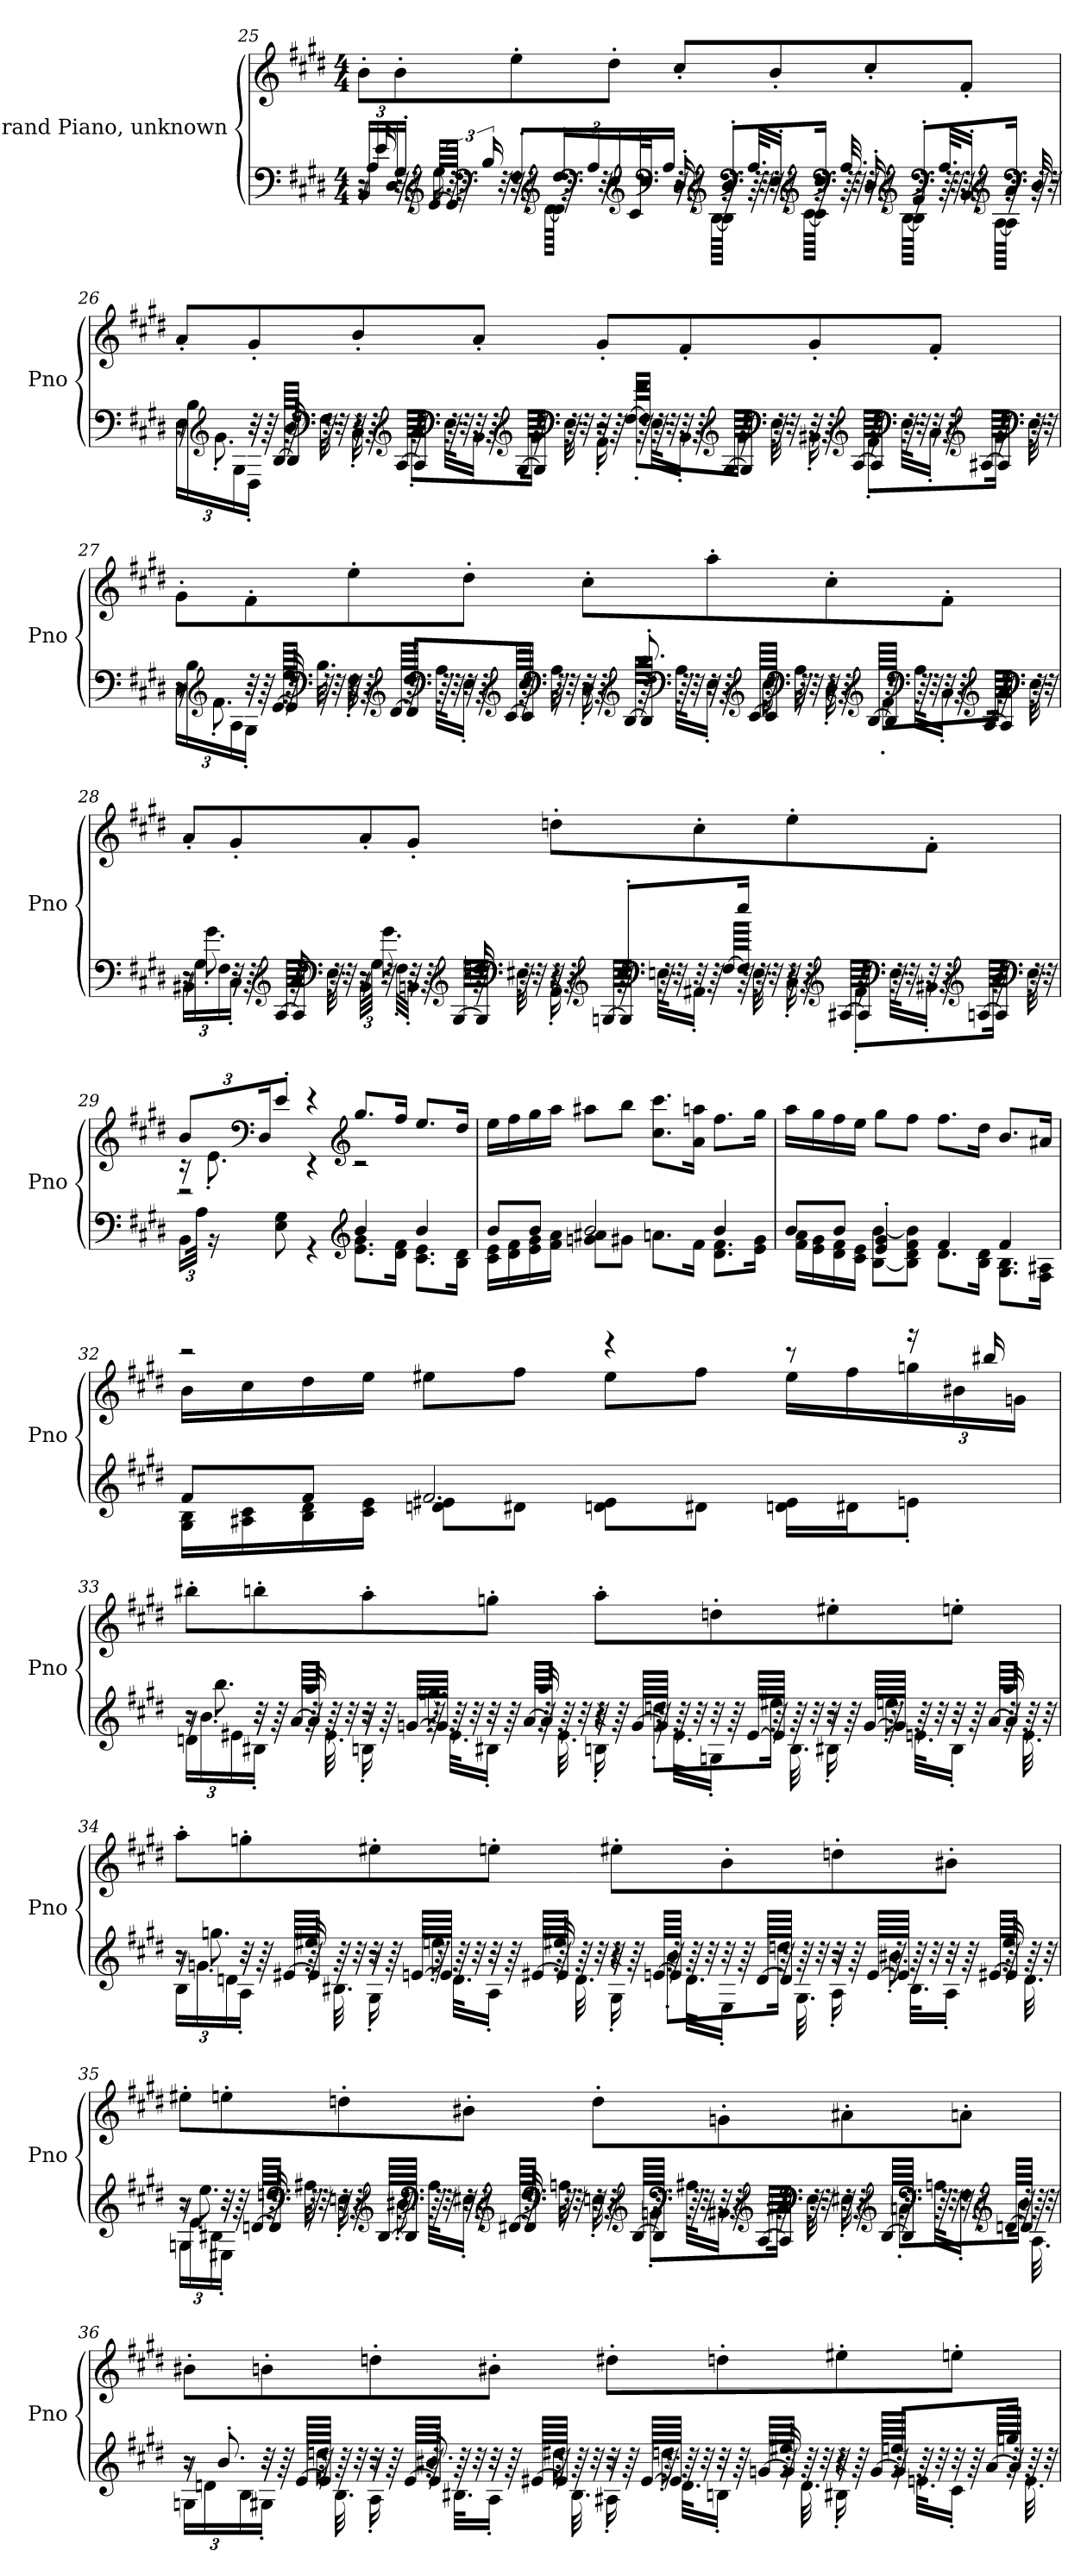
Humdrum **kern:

**kern	**kern
*part1	*part1
*staff2	*staff1
*I"Grand Piano, unknown	*
*I'Pno	*
!!LO:LB:g=z
*clefF4	*clefG2
*k[f#c#g#d#]	*k[f#c#g#d#]
*M4/4	*M4/4
=25	=25
*^	*
*	*^	*
*	*	*Xbrackettup	*
16r	8r	24BB/LL	8b'\L
.	.	24A/	.
16e/	.	.	.
.	.	24D#/	.
32r	16r	16G#'/JJ	8b'\
64r	.	.	.
*clefG2	*	*	*
[64e/LLLL	.	.	.
*	*	*brackettup	*
64e/JJJJ]	16ee\	48r	.
64r	.	.	.
*clefF4	*	*	*
.	.	24B/	.
32r	.	.	.
*	*	*Xbrackettup	*
16r	32r	12F#'/L	8ee'\
.	64r	.	.
*clefG2	*	*	*
.	[64d#\LLLL	.	.
8dd#'/L	64d#\JJJJ]	.	.
.	64r	.	.
*clefF4	*	*	*
.	.	24A/L	.
.	32r	.	.
.	8r	24E/	8dd#'\J
*clefG2	*	*	*
.	.	24c#/	.
16cc#/Jk	.	.	.
*clefF4	*	*	*
.	.	24A/JJ	.
16r	32r	16D#'/	8cc#'/L
.	64r	.	.
*clefG2	*	*	*
.	[64B\LLLL	.	.
8b'/L	64B\JJJJ]	64r	.
*clefF4	*	*	*
.	64r	32.A/KLL	.
.	32r	.	.
.	32r	16E'/JJ	8b'/
.	64r	.	.
*clefG2	*	*	*
.	[64c#\LLLL	.	.
16cc#/Jk	64c#\JJJJ]	64r	.
*clefF4	*	*	*
.	64r	32.A/	.
.	32r	.	.
16r	32r	16D#'/	8cc#'/
.	64r	.	.
*clefG2	*	*	*
.	[64B\LLLL	.	.
8f#'/L	64B\JJJJ]	64r	.
*clefF4	*	*	*
.	64r	32.A/KLL	.
.	32r	.	.
.	32r	16BB'/JJ	8f#'/J
.	64r	.	.
*clefG2	*	*	*
.	[64A\LLLL	.	.
16a/Jk	64A\JJJJ]	64r	.
*clefF4	*	*	*
.	64r	32.D#/	.
.	32r	.	.
!!LO:LB:g=z
=26	=26	=26	=26
*	*	*^	*
8r	16r	8r	24E\LL	8a'/L
.	.	.	24B\	.
*clefG2	*	*	*	*
.	8.g#'\	.	.	.
.	.	.	24G#\	.
16r	.	32r	16D#'\JJ	8g#'/
.	.	64r	.	.
.	.	[64B/LLLL	.	.
16b/	.	64B/JJJJ]	64r	.
*clefF4	*	*	*	*
.	.	64r	32.F#\	.
.	.	32r	.	.
4r	16r	32r	16C#'\	8b'/
.	.	64r	.	.
*clefG2	*	*	*	*
.	.	[64A/LLLL	.	.
.	8a'\L	64A/JJJJ]	64r	.
*clefF4	*	*	*	*
.	.	64r	32.E\KLL	.
.	.	32r	.	.
.	.	32r	16BB'\JJ	8a'/J
.	.	64r	.	.
*clefG2	*	*	*	*
.	.	[64G#/LLLL	.	.
.	16g#\Jk	64G#/JJJJ]	64r	.
*clefF4	*	*	*	*
.	.	64r	32.E\	.
.	.	32r	.	.
2r	16r	32r	16AA'\	8g#'/L
.	.	64r	.	.
.	.	[64F#/LLLL	.	.
.	8f#'\L	64F#/JJJJ]	64r	.
.	.	64r	32.E\KLL	.
.	.	32r	.	.
.	.	32r	16BB'\JJ	8f#'/
.	.	64r	.	.
*clefG2	*	*	*	*
.	.	[64G#/LLLL	.	.
.	16g#\Jk	64G#/JJJJ]	64r	.
*clefF4	*	*	*	*
.	.	64r	32.E\	.
.	.	32r	.	.
.	16r	32r	16BB#X'\	8g#'/
.	.	64r	.	.
*clefG2	*	*	*	*
.	.	[64A/LLLL	.	.
.	8f#'\L	64A/JJJJ]	64r	.
*clefF4	*	*	*	*
.	.	64r	32.E\KLL	.
.	.	32r	.	.
.	.	32r	16C#'\JJ	8f#'/J
.	.	64r	.	.
*clefG2	*	*	*	*
.	.	[64A#X/LLLL	.	.
.	16g#\Jk	64A#/JJJJ]	64r	.
*clefF4	*	*	*	*
.	.	64r	32.E\	.
.	.	32r	.	.
!!LO:PB:g=z
=27	=27	=27	=27	=27
8r	16r	8r	24D#\LL	8g#'\L
.	.	.	24B\	.
*clefG2	*	*	*	*
.	8.f#'\	.	.	.
.	.	.	24A\	.
16r	.	32r	16G#'\JJ	8f#'\
.	.	64r	.	.
.	.	[64e/LLLL	.	.
16ee/	.	64e/JJJJ]	64r	.
*clefF4	*	*	*	*
.	.	64r	32.B\	.
.	.	32r	.	.
16r	4r	32r	16F#'\	8ee'\
.	.	64r	.	.
*clefG2	*	*	*	*
.	.	[64d#/LLLL	.	.
8dd#'/L	.	64d#/JJJJ]	64r	.
*clefF4	*	*	*	*
.	.	64r	32.A\KLL	.
.	.	32r	.	.
.	.	32r	16E'\JJ	8dd#'\J
.	.	64r	.	.
*clefG2	*	*	*	*
.	.	[64c#/LLLL	.	.
16cc#/Jk	.	64c#/JJJJ]	64r	.
*clefF4	*	*	*	*
.	.	64r	32.A\	.
.	.	32r	.	.
16r	8r	32r	16D#'\	8cc#'\L
.	.	64r	.	.
*clefG2	*	*	*	*
.	.	[64B/LLLL	.	.
8.aa'/	.	64B/JJJJ]	64r	.
*clefF4	*	*	*	*
.	.	64r	32.A\KLL	.
.	.	32r	.	.
.	16r	32r	16E'\JJ	8aa'\
.	.	64r	.	.
*clefG2	*	*	*	*
.	.	[64c#/LLLL	.	.
.	16cc#\	64c#/JJJJ]	64r	.
*clefF4	*	*	*	*
.	.	64r	32.A\	.
.	.	32r	.	.
4r	16r	32r	16D#'\	8cc#'\
.	.	64r	.	.
*clefG2	*	*	*	*
.	.	[64B/LLLL	.	.
.	8f#'\L	64B/JJJJ]	64r	.
*clefF4	*	*	*	*
.	.	64r	32.A\KLL	.
.	.	32r	.	.
.	.	32r	16C#'\JJ	8f#'\J
.	.	64r	.	.
*clefG2	*	*	*	*
.	.	[64A/LLLL	.	.
.	16a\Jk	64A/JJJJ]	64r	.
*clefF4	*	*	*	*
.	.	64r	32.E\	.
.	.	32r	.	.
!!LO:LB:g=z
=28	=28	=28	=28	=28
8r	16r	8r	24BB#X\LL	8a'/L
.	.	.	24G#\	.
.	8.g#'\	.	.	.
.	.	.	24F#\	.
16r	.	32r	16C#'\JJ	8g#'/
.	.	64r	.	.
*clefG2	*	*	*	*
.	.	[64A/LLLL	.	.
16a/	.	64A/JJJJ]	64r	.
*clefF4	*	*	*	*
.	.	64r	32.E\	.
.	.	32r	.	.
8r	16r	8r	24BB#\LL	8a'/
.	.	.	48G#\JJk	.
.	8.g#'\	.	32r	.
.	.	.	32F#'\KLL	.
16r	.	32r	16BBn'\JJ	8g#'/J
.	.	64r	.	.
*clefG2	*	*	*	*
.	.	[64G#/LLLL	.	.
16ddn/	.	64G#/JJJJ]	64r	.
*clefF4	*	*	*	*
.	.	64r	32.E#X\	.
.	.	32r	.	.
16r	4r	32r	16AA'\	8ddn'\L
.	.	64r	.	.
*clefG2	*	*	*	*
.	.	[64Gn/LLLL	.	.
8cc#'/L	.	64G/JJJJ]	64r	.
*clefF4	*	*	*	*
.	.	64r	32.En\KLL	.
.	.	32r	.	.
.	.	32r	16AA#X'\JJ	8cc#'\
.	.	64r	.	.
.	.	[64F#/LLLL	.	.
16ee/Jk	.	64F#/JJJJ]	64r	.
.	.	64r	32.E\	.
.	.	32r	.	.
4r	16r	32r	16C#'\	8ee'\
.	.	64r	.	.
*clefG2	*	*	*	*
.	.	[64A#X/LLLL	.	.
.	8f#'\L	64A#/JJJJ]	64r	.
*clefF4	*	*	*	*
.	.	64r	32.E\KLL	.
.	.	32r	.	.
.	.	32r	16BB#X'\JJ	8f#'\J
.	.	64r	.	.
*clefG2	*	*	*	*
.	.	[64An/LLLL	.	.
.	16b\Jk	64A/JJJJ]	64r	.
*clefF4	*	*	*	*
.	.	64r	32.E\	.
.	.	32r	.	.
*	*v	*v	*v	*
!!LO:LB:g=z
=29	=29	=29
*	*	*Xbrackettup
*	*	*^
2r	24BB\LL	12b/L	16r
.	48A\JJk	.	.
.	16r	.	8.e'\
*	*	*clefF4	*
.	.	24D#/K	.
.	8E\ 8G#\	8e'/J	.
.	4r	4r	4r
*clefG2	*	*clefG2	*
4b/	8.e\ 8.g#\L	8.gg#/L	2r
.	16d#\ 16f#\Jk	16ff#/Jk	.
4b/	8.c#\ 8.e\L	8.ee/L	.
.	16B\ 16d#\Jk	16dd#/Jk	.
*	*	*v	*v
=30	=30	=30
8b/L	16c#\ 16e\LL	16ee\LL
.	16d#\ 16f#\	16ff#\
8b/J	16e\ 16g#\	16gg#\
.	16f#\ 16a\JJ	16aa\JJ
2b/	8gn\ 8a#X\L	8aa#X\L
.	8g#X\J	8bb\J
.	8.an\L	8.cc#\ 8.ccc#\L
.	16f#\Jk	16a\ 16aan\Jk
4b/	8.d#\ 8.f#\L	8.ff#\L
.	16e\ 16g#\Jk	16gg#\Jk
!!LO:LB:g=z
=31	=31	=31
8b/L	16f#\ 16a\LL	16aa\LL
.	16e\ 16g#\	16gg#\
8b/J	16d#\ 16f#\	16ff#\
.	16c#\ 16e\JJ	16ee\JJ
4e/' 4g#/'	[8B\ [8b\L	8gg#\L
.	8B\] 8d#\ 8f#\ 8b\]J	8ff#\J
4f#/	8.d#\L	8.ff#\L
.	16B\ 16d#\Jk	16dd#\Jk
4f#/	8.G#\ 8.B\L	8.b/L
.	16F#\ 16A#X\Jk	16a#X/Jk
=32	=32	=32
*	*	*^
8f#/L	16G#\ 16B\LL	2r	16b\LL
.	16A#X\ 16c#\	.	16cc#\
8f#/J	16B\ 16d#\	.	16dd#\
.	16c#\ 16e\JJ	.	16ee\JJ
2.f#/	8dn\ 8e#X\L	.	8ee#X\L
.	8d#X\J	.	8ff#\J
.	8dn\ 8e#\L	4r	8ee#\L
.	8d#X\J	.	8ff#\J
.	16dn\ 16e#\LL	8r	16ee#\LL
.	16d#X\J	.	16ff#\
.	8en'\J	16r	24ggn\
.	.	.	24b#X\
.	.	16bb#X/	.
.	.	.	24gn\JJ
*	*	*v	*v
!!LO:LB:g=z
=33	=33	=33
*^	*^	*
8r	16r	8r	24dn\LL	8bb#X'\L
.	.	.	24b\	.
.	8.bb'\	.	.	.
.	.	.	24e#X\	.
16r	.	32r	16B#X'\JJ	8bbn'\
.	.	64r	.	.
.	.	[64a/LLLL	.	.
16aa/	.	64a/JJJJ]	64r	.
.	.	64r	32.e#\	.
.	.	32r	.	.
8r	16r	32r	16Bn'\	8aa'\
.	.	64r	.	.
.	.	[64gn/LLLL	.	.
.	8.ggn'\	64g/JJJJ]	64r	.
.	.	64r	32.e#\KLL	.
.	.	32r	.	.
16r	.	32r	16B#X'\JJ	8ggn'\J
.	.	64r	.	.
.	.	[64a/LLLL	.	.
16aa/	.	64a/JJJJ]	64r	.
.	.	64r	32.e#\	.
.	.	32r	.	.
4r	16r	32r	16Bn'\	8aa'\L
.	.	64r	.	.
.	.	[64g/LLLL	.	.
.	8ddn'\L	64g/JJJJ]	64r	.
.	.	64r	32.e#\KLL	.
.	.	32r	.	.
.	.	32r	16Gn'\JJ	8ddn'\
.	.	64r	.	.
.	.	[64e#/LLLL	.	.
.	16ee#X\Jk	64e#/JJJJ]	64r	.
.	.	64r	32.B\	.
.	.	32r	.	.
8r	16r	32r	16B#X'\	8ee#X'\
.	.	64r	.	.
.	.	[64g/LLLL	.	.
.	8.een'\	64g/JJJJ]	64r	.
.	.	64r	32.en\KLL	.
.	.	32r	.	.
16r	.	32r	16B#'\JJ	8een'\J
.	.	64r	.	.
.	.	[64a/LLLL	.	.
16aa/	.	64a/JJJJ]	64r	.
.	.	64r	32.e\	.
.	.	32r	.	.
!!LO:PB:g=z
=34	=34	=34	=34	=34
8r	16r	8r	24B\LL	8aa'\L
.	.	.	24gn\	.
.	8.ggn'\	.	.	.
.	.	.	24dn\	.
16r	.	32r	16A'\JJ	8ggn'\
.	.	64r	.	.
.	.	[64e#X/LLLL	.	.
16ee#X/	.	64e#/JJJJ]	64r	.
.	.	64r	32.B#X\	.
.	.	32r	.	.
8r	16r	32r	16G#'\	8ee#X'\
.	.	64r	.	.
.	.	[64en/LLLL	.	.
.	8.een'\	64e/JJJJ]	64r	.
.	.	64r	32.d\KLL	.
.	.	32r	.	.
16r	.	32r	16A'\JJ	8een'\J
.	.	64r	.	.
.	.	[64e#X/LLLL	.	.
16ee#X/	.	64e#/JJJJ]	64r	.
.	.	64r	32.d\	.
.	.	32r	.	.
4r	16r	32r	16G#'\	8ee#X'\L
.	.	64r	.	.
.	.	[64en/LLLL	.	.
.	8b'\L	64e/JJJJ]	64r	.
.	.	64r	32.d\KLL	.
.	.	32r	.	.
.	.	32r	16E'\JJ	8b'\
.	.	64r	.	.
.	.	[64d/LLLL	.	.
.	16ddn\Jk	64d/JJJJ]	64r	.
.	.	64r	32.G#\	.
.	.	32r	.	.
8r	16r	32r	16A'\	8ddn'\
.	.	64r	.	.
.	.	[64e/LLLL	.	.
.	8.b#X'\	64e/JJJJ]	64r	.
.	.	64r	32.B#\KLL	.
.	.	32r	.	.
16r	.	32r	16A'\JJ	8b#X'\J
.	.	64r	.	.
.	.	[64e#X/LLLL	.	.
16ee#/	.	64e#/JJJJ]	64r	.
.	.	64r	32.d\	.
.	.	32r	.	.
!!LO:LB:g=z
=35	=35	=35	=35	=35
8r	16r	8r	24Gn\LL	8ee#X'\L
.	.	.	24e\	.
.	8.ee'\	.	.	.
.	.	.	24B#X\	.
16r	.	32r	16E#X'\JJ	8een'\
.	.	64r	.	.
.	.	[64dn/LLLL	.	.
16ddn/	.	64d/JJJJ]	64r	.
*clefF4	*	*	*	*
.	.	64r	32.A#X\	.
.	.	32r	.	.
8r	16r	32r	16En'\	8ddn'\
.	.	64r	.	.
*clefG2	*	*	*	*
.	.	[64B#/LLLL	.	.
.	8.b#X'\	64B#/JJJJ]	64r	.
*clefF4	*	*	*	*
.	.	64r	32.A#\KLL	.
.	.	32r	.	.
16r	.	32r	16E#X'\JJ	8b#X'\J
.	.	64r	.	.
*clefG2	*	*	*	*
.	.	[64d#X/LLLL	.	.
16dd/	.	64d#/JJJJ]	64r	.
*clefF4	*	*	*	*
.	.	64r	32.An\	.
.	.	32r	.	.
2r	16r	32r	16En'\	8dd'\L
.	.	64r	.	.
*clefG2	*	*	*	*
.	.	[64B#/LLLL	.	.
.	8gn'\L	64B#/JJJJ]	64r	.
*clefF4	*	*	*	*
.	.	64r	32.A#X\KLL	.
.	.	32r	.	.
.	.	32r	16BB#X'\JJ	8gn'\
.	.	64r	.	.
*clefG2	*	*	*	*
.	.	[64A#/LLLL	.	.
.	16a#X\Jk	64A#/JJJJ]	64r	.
*clefF4	*	*	*	*
.	.	64r	32.E\	.
.	.	32r	.	.
.	16r	32r	16E#X'\	8a#X'\
.	.	64r	.	.
*clefG2	*	*	*	*
.	.	[64B#/LLLL	.	.
.	8an'\L	64B#/JJJJ]	64r	.
*clefF4	*	*	*	*
.	.	64r	32.An\KLL	.
.	.	32r	.	.
.	.	32r	16F#'\JJ	8an'\J
.	.	64r	.	.
*clefG2	*	*	*	*
.	.	[64dn/LLLL	.	.
.	16b#\Jk	64d/JJJJ]	64r	.
.	.	64r	32.A\	.
.	.	32r	.	.
!!LO:LB:g=z
=36	=36	=36	=36	=36
16r	8r	8r	24Gn\LL	8b#X'\L
.	.	.	24dn\	.
8.b'/	.	.	.	.
.	.	.	24B\	.
.	16r	32r	16G#X'\JJ	8bn'\
.	.	64r	.	.
.	.	[64e/LLLL	.	.
.	16ddn\	64e/JJJJ]	64r	.
.	.	64r	32.B\	.
.	.	32r	.	.
16r	8r	32r	16A'\	8ddn'\
.	.	64r	.	.
.	.	[64e/LLLL	.	.
8.b#X'/	.	64e/JJJJ]	64r	.
.	.	64r	32.B#X\KLL	.
.	.	32r	.	.
.	16r	32r	16A'\JJ	8b#X'\J
.	.	64r	.	.
.	.	[64e#X/LLLL	.	.
.	16dd#X\	64e#/JJJJ]	64r	.
.	.	64r	32.B#\	.
.	.	32r	.	.
8r	16r	32r	16A#X'\	8dd#X'\L
.	.	64r	.	.
.	.	[64e#/LLLL	.	.
.	8.ddn'\	64e#/JJJJ]	64r	.
.	.	64r	32.d\KLL	.
.	.	32r	.	.
16r	.	32r	16Bn'\JJ	8ddn'\
.	.	64r	.	.
.	.	[64gn/LLLL	.	.
16ee#X/	.	64g/JJJJ]	64r	.
.	.	64r	32.d\	.
.	.	32r	.	.
16r	4r	32r	16B#X'\	8ee#X'\
.	.	64r	.	.
.	.	[64g/LLLL	.	.
8een'/L	.	64g/JJJJ]	64r	.
.	.	64r	32.en\KLL	.
.	.	32r	.	.
.	.	32r	16c#'\JJ	8een'\J
.	.	64r	.	.
.	.	[64a/LLLL	.	.
16ggn/Jk	.	64a/JJJJ]	64r	.
.	.	64r	32.e\	.
.	.	32r	.	.
*v	*v	*v	*v	*
=	=
*-	*-
